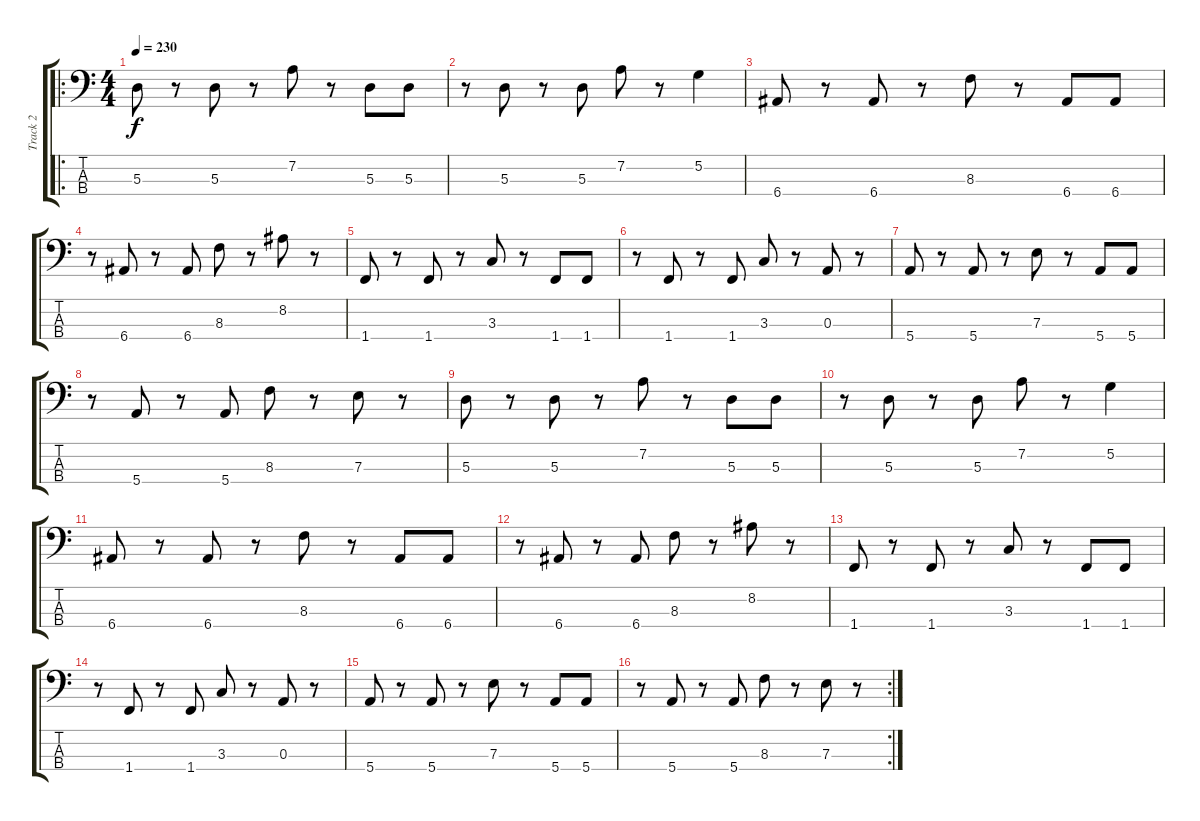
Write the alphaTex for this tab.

\track ("Track 2" "Track 2") {instrument electricbassfinger}
\staff {score tabs}
\tuning (G2 D2 A1 E1) {hide}
\ro
\ts (4 4)
\tempo 230
\clef f4
\ks c
5.3.8{dy f} r.8 5.3.8 r.8 7.2.8 r.8 5.3.8 5.3.8 |
r.8 5.3.8 r.8 5.3.8 7.2.8 r.8 5.2.4 |
6.4.8 r.8 6.4.8 r.8 8.3.8 r.8 6.4.8 6.4.8 |
r.8 6.4.8 r.8 6.4.8 8.3.8 r.8 8.2.8 r.8 |
1.4.8 r.8 1.4.8 r.8 3.3.8 r.8 1.4.8 1.4.8 |
r.8 1.4.8 r.8 1.4.8 3.3.8 r.8 0.3.8 r.8 |
5.4.8 r.8 5.4.8 r.8 7.3.8 r.8 5.4.8 5.4.8 |
r.8 5.4.8 r.8 5.4.8 8.3.8 r.8 7.3.8 r.8 |
5.3.8 r.8 5.3.8 r.8 7.2.8 r.8 5.3.8 5.3.8 |
r.8 5.3.8 r.8 5.3.8 7.2.8 r.8 5.2.4 |
6.4.8 r.8 6.4.8 r.8 8.3.8 r.8 6.4.8 6.4.8 |
r.8 6.4.8 r.8 6.4.8 8.3.8 r.8 8.2.8 r.8 |
1.4.8 r.8 1.4.8 r.8 3.3.8 r.8 1.4.8 1.4.8 |
r.8 1.4.8 r.8 1.4.8 3.3.8 r.8 0.3.8 r.8 |
5.4.8 r.8 5.4.8 r.8 7.3.8 r.8 5.4.8 5.4.8 |
\rc 2
r.8 5.4.8 r.8 5.4.8 8.3.8 r.8 7.3.8 r.8
